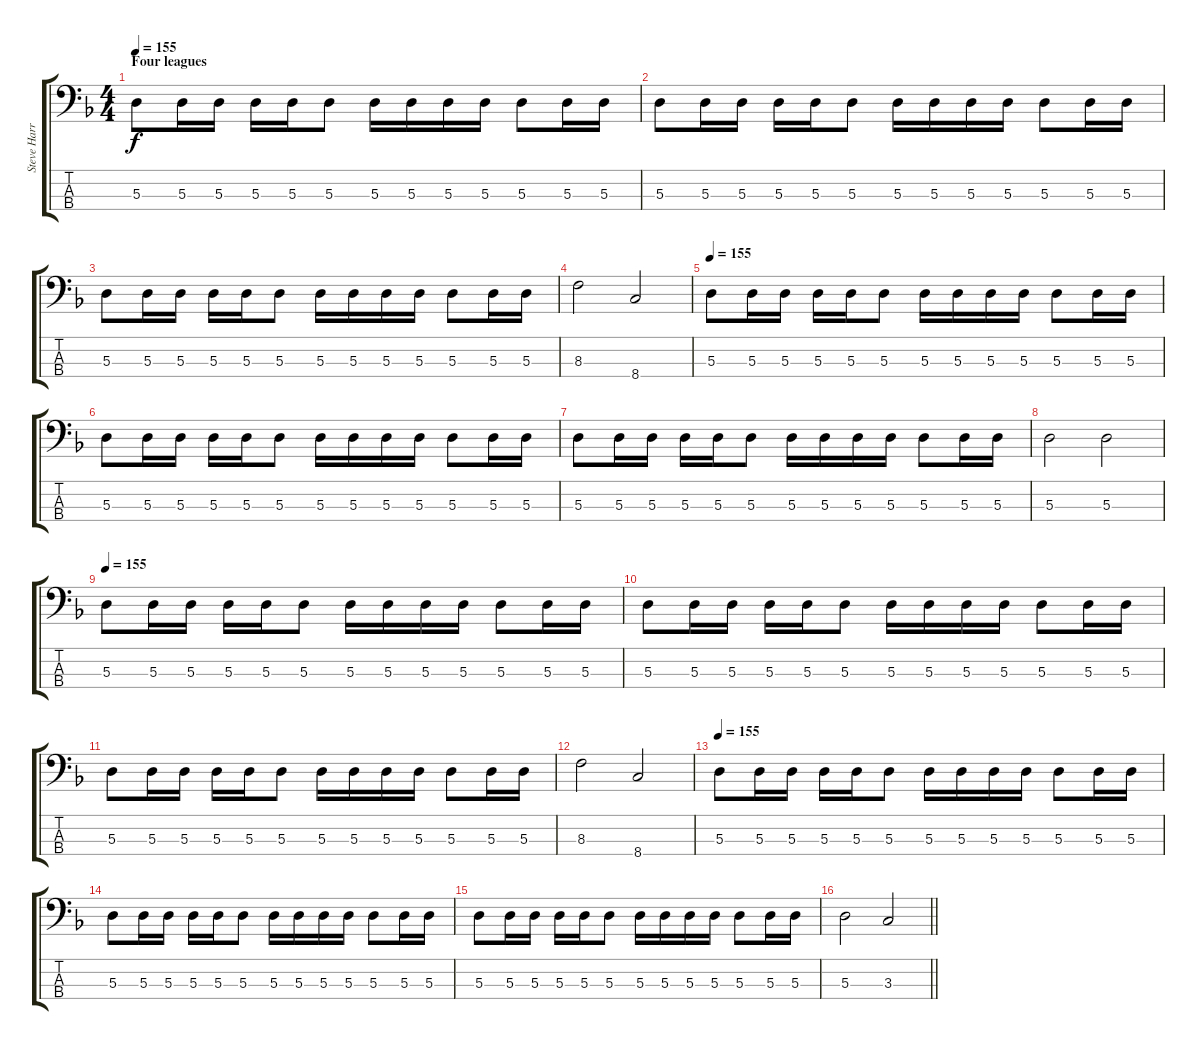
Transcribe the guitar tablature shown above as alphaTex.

\track ("Steve Harris" "Steve Harr") {instrument electricbassfinger}
\staff {score tabs}
\tuning (G2 D2 A1 E1) {hide}
\ts (4 4)
\section ("" "Four leagues")
\tempo 155
\clef f4
\ks f
5.3.8{dy f} 5.3.16 5.3.16 5.3.16 5.3.16 5.3.8 5.3.16 5.3.16 5.3.16 5.3.16 5.3.8 5.3.16 5.3.16 |
5.3.8 5.3.16 5.3.16 5.3.16 5.3.16 5.3.8 5.3.16 5.3.16 5.3.16 5.3.16 5.3.8 5.3.16 5.3.16 |
5.3.8 5.3.16 5.3.16 5.3.16 5.3.16 5.3.8 5.3.16 5.3.16 5.3.16 5.3.16 5.3.8 5.3.16 5.3.16 |
8.3.2 8.4.2 |
\tempo 155
5.3.8 5.3.16 5.3.16 5.3.16 5.3.16 5.3.8 5.3.16 5.3.16 5.3.16 5.3.16 5.3.8 5.3.16 5.3.16 |
5.3.8 5.3.16 5.3.16 5.3.16 5.3.16 5.3.8 5.3.16 5.3.16 5.3.16 5.3.16 5.3.8 5.3.16 5.3.16 |
5.3.8 5.3.16 5.3.16 5.3.16 5.3.16 5.3.8 5.3.16 5.3.16 5.3.16 5.3.16 5.3.8 5.3.16 5.3.16 |
5.3.2 5.3.2 |
\tempo 155
5.3.8 5.3.16 5.3.16 5.3.16 5.3.16 5.3.8 5.3.16 5.3.16 5.3.16 5.3.16 5.3.8 5.3.16 5.3.16 |
5.3.8 5.3.16 5.3.16 5.3.16 5.3.16 5.3.8 5.3.16 5.3.16 5.3.16 5.3.16 5.3.8 5.3.16 5.3.16 |
5.3.8 5.3.16 5.3.16 5.3.16 5.3.16 5.3.8 5.3.16 5.3.16 5.3.16 5.3.16 5.3.8 5.3.16 5.3.16 |
8.3.2 8.4.2 |
\tempo 155
5.3.8 5.3.16 5.3.16 5.3.16 5.3.16 5.3.8 5.3.16 5.3.16 5.3.16 5.3.16 5.3.8 5.3.16 5.3.16 |
5.3.8 5.3.16 5.3.16 5.3.16 5.3.16 5.3.8 5.3.16 5.3.16 5.3.16 5.3.16 5.3.8 5.3.16 5.3.16 |
5.3.8 5.3.16 5.3.16 5.3.16 5.3.16 5.3.8 5.3.16 5.3.16 5.3.16 5.3.16 5.3.8 5.3.16 5.3.16 |
\barLineRight lightlight
5.3.2 3.3.2
